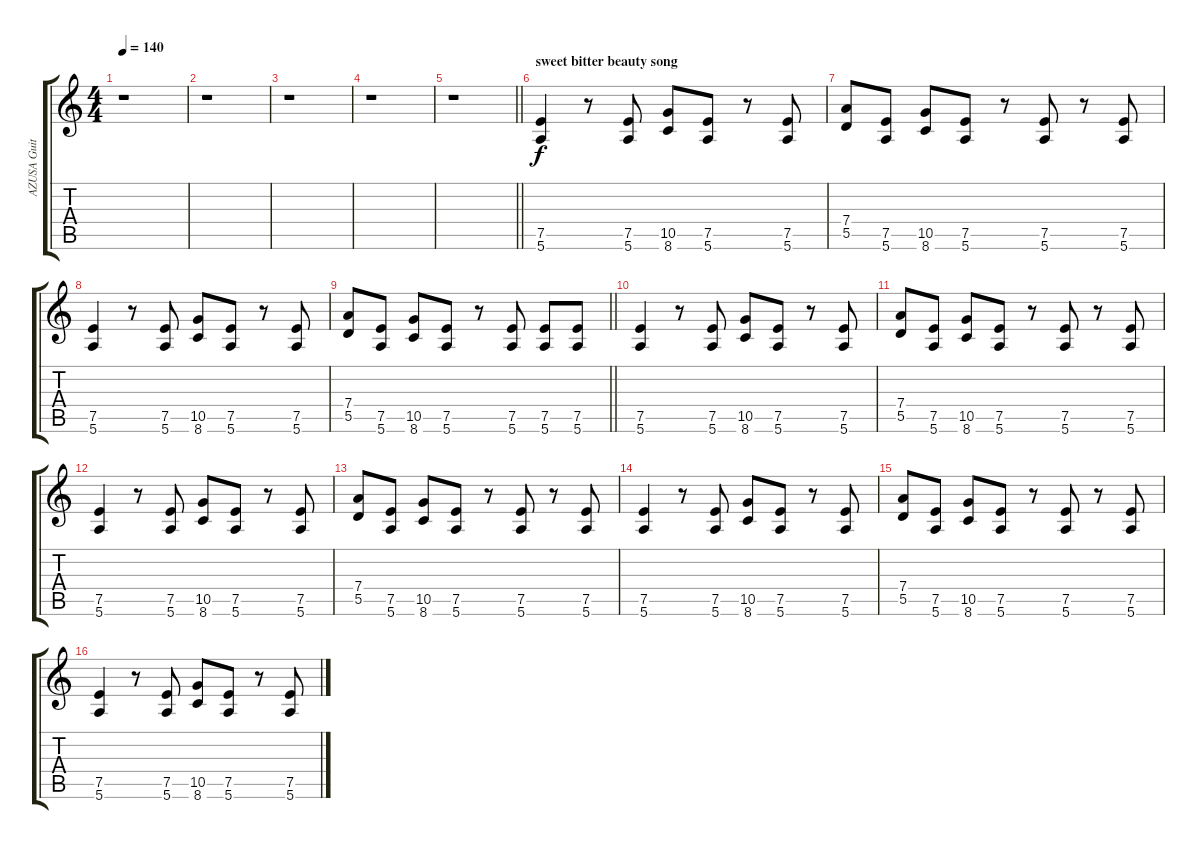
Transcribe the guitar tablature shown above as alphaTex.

\track ("AZUSA Guitar" "AZUSA Guit") {instrument distortionguitar}
\staff {score tabs}
\tuning (E4 B3 G3 D3 A2 E2) {hide}
\ts (4 4)
\tempo 140
\clef g2
\ks c
r.1{dy f} |
r.1 |
r.1 |
r.1 |
\barLineRight lightlight
r.1 |
\section ("" "sweet bitter beauty song")
(7.5 5.6).4{volume 12} r.8 (7.5 5.6).8 (10.5 8.6).8 (7.5 5.6).8 r.8 (7.5 5.6).8 |
(7.4 5.5).8 (7.5 5.6).8 (10.5 8.6).8 (7.5 5.6).8 r.8 (7.5 5.6).8 r.8 (7.5 5.6).8 |
(7.5 5.6).4 r.8 (7.5 5.6).8 (10.5 8.6).8 (7.5 5.6).8 r.8 (7.5 5.6).8 |
\barLineRight lightlight
(7.4 5.5).8 (7.5 5.6).8 (10.5 8.6).8 (7.5 5.6).8 r.8 (7.5 5.6).8 (7.5 5.6).8 (7.5 5.6).8 |
(7.5 5.6).4 r.8 (7.5 5.6).8 (10.5 8.6).8 (7.5 5.6).8 r.8 (7.5 5.6).8 |
(7.4 5.5).8 (7.5 5.6).8 (10.5 8.6).8 (7.5 5.6).8 r.8 (7.5 5.6).8 r.8 (7.5 5.6).8 |
(7.5 5.6).4 r.8 (7.5 5.6).8 (10.5 8.6).8 (7.5 5.6).8 r.8 (7.5 5.6).8 |
(7.4 5.5).8 (7.5 5.6).8 (10.5 8.6).8 (7.5 5.6).8 r.8 (7.5 5.6).8 r.8 (7.5 5.6).8 |
(7.5 5.6).4 r.8 (7.5 5.6).8 (10.5 8.6).8 (7.5 5.6).8 r.8 (7.5 5.6).8 |
(7.4 5.5).8 (7.5 5.6).8 (10.5 8.6).8 (7.5 5.6).8 r.8 (7.5 5.6).8 r.8 (7.5 5.6).8 |
(7.5 5.6).4 r.8 (7.5 5.6).8 (10.5 8.6).8 (7.5 5.6).8 r.8 (7.5 5.6).8
